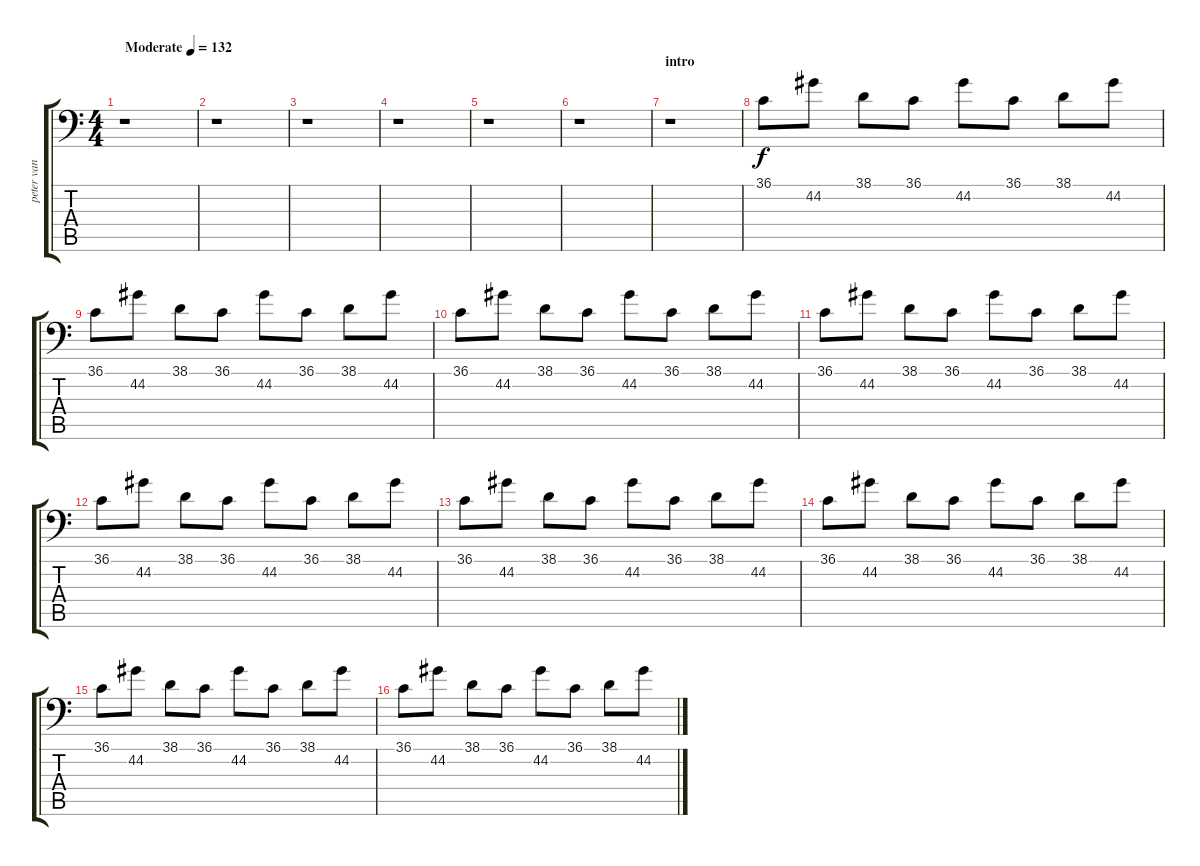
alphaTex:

\track ("peter van hooke" "peter van ") {instrument acousticgrandpiano}
\staff {score tabs}
\tuning (C-1 C-1 C-1 C-1 C-1 C-1) {hide}
\ts (4 4)
\tempo (132 "Moderate")
\clef f4
\ks c
r.1{dy f instrument acousticgrandpiano} |
r.1 |
r.1 |
r.1 |
r.1 |
r.1 |
\section ("" "intro")
r.1 |
36.1.8 44.2.8 38.1.8 36.1.8 44.2.8 36.1.8 38.1.8 44.2.8 |
36.1.8 44.2.8 38.1.8 36.1.8 44.2.8 36.1.8 38.1.8 44.2.8 |
36.1.8 44.2.8 38.1.8 36.1.8 44.2.8 36.1.8 38.1.8 44.2.8 |
36.1.8 44.2.8 38.1.8 36.1.8 44.2.8 36.1.8 38.1.8 44.2.8 |
36.1.8 44.2.8 38.1.8 36.1.8 44.2.8 36.1.8 38.1.8 44.2.8 |
36.1.8 44.2.8 38.1.8 36.1.8 44.2.8 36.1.8 38.1.8 44.2.8 |
36.1.8 44.2.8 38.1.8 36.1.8 44.2.8 36.1.8 38.1.8 44.2.8 |
36.1.8 44.2.8 38.1.8 36.1.8 44.2.8 36.1.8 38.1.8 44.2.8 |
36.1.8 44.2.8 38.1.8 36.1.8 44.2.8 36.1.8 38.1.8 44.2.8
